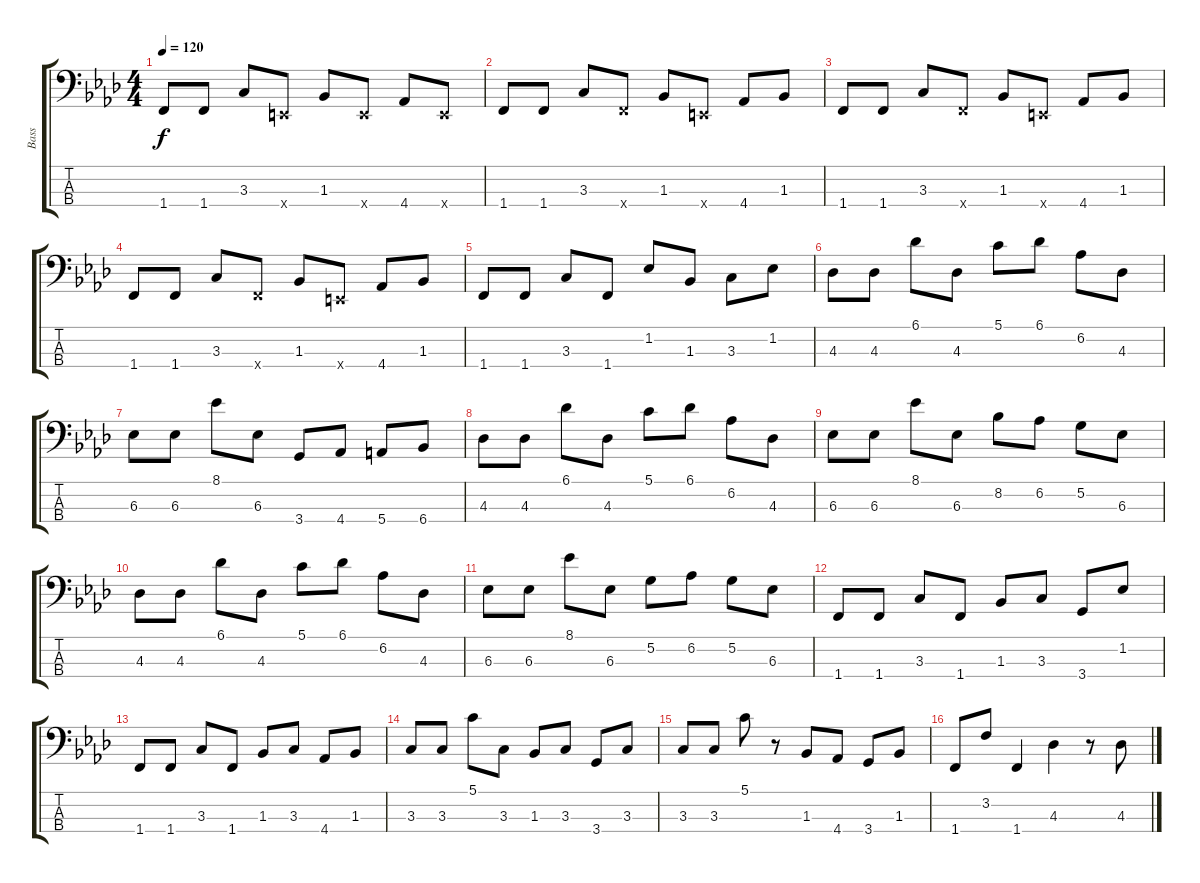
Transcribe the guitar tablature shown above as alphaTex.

\track ("Bass" "Bass") {instrument fretlessbass}
\staff {score tabs}
\tuning (G2 D2 A1 E1) {hide}
\ts (4 4)
\tempo 120
\clef f4
\ks ab
1.4.8{dy f} 1.4.8 3.3.8 0.4{x}.8 1.3.8 0.4{x}.8 4.4.8 0.4{x}.8 |
1.4.8 1.4.8 3.3.8 1.4{x}.8 1.3.8 0.4{x}.8 4.4.8 1.3.8 |
1.4.8 1.4.8 3.3.8 1.4{x}.8 1.3.8 0.4{x}.8 4.4.8 1.3.8 |
1.4.8 1.4.8 3.3.8 1.4{x}.8 1.3.8 0.4{x}.8 4.4.8 1.3.8 |
1.4.8 1.4.8 3.3.8 1.4.8 1.2.8 1.3.8 3.3.8 1.2.8 |
4.3.8 4.3.8 6.1.8 4.3.8 5.1.8 6.1.8 6.2.8 4.3.8 |
6.3.8 6.3.8 8.1.8 6.3.8 3.4.8 4.4.8 5.4.8 6.4.8 |
4.3.8 4.3.8 6.1.8 4.3.8 5.1.8 6.1.8 6.2.8 4.3.8 |
6.3.8 6.3.8 8.1.8 6.3.8 8.2.8 6.2.8 5.2.8 6.3.8 |
4.3.8 4.3.8 6.1.8 4.3.8 5.1.8 6.1.8 6.2.8 4.3.8 |
6.3.8 6.3.8 8.1.8 6.3.8 5.2.8 6.2.8 5.2.8 6.3.8 |
1.4.8 1.4.8 3.3.8 1.4.8 1.3.8 3.3.8 3.4.8 1.2.8 |
1.4.8 1.4.8 3.3.8 1.4.8 1.3.8 3.3.8 4.4.8 1.3.8 |
3.3.8 3.3.8 5.1.8 3.3.8 1.3.8 3.3.8 3.4.8 3.3.8 |
3.3.8 3.3.8 5.1.8 r.8 1.3.8 4.4.8 3.4.8 1.3.8 |
1.4.8 3.2.8 1.4.4 4.3.4 r.8 4.3.8
